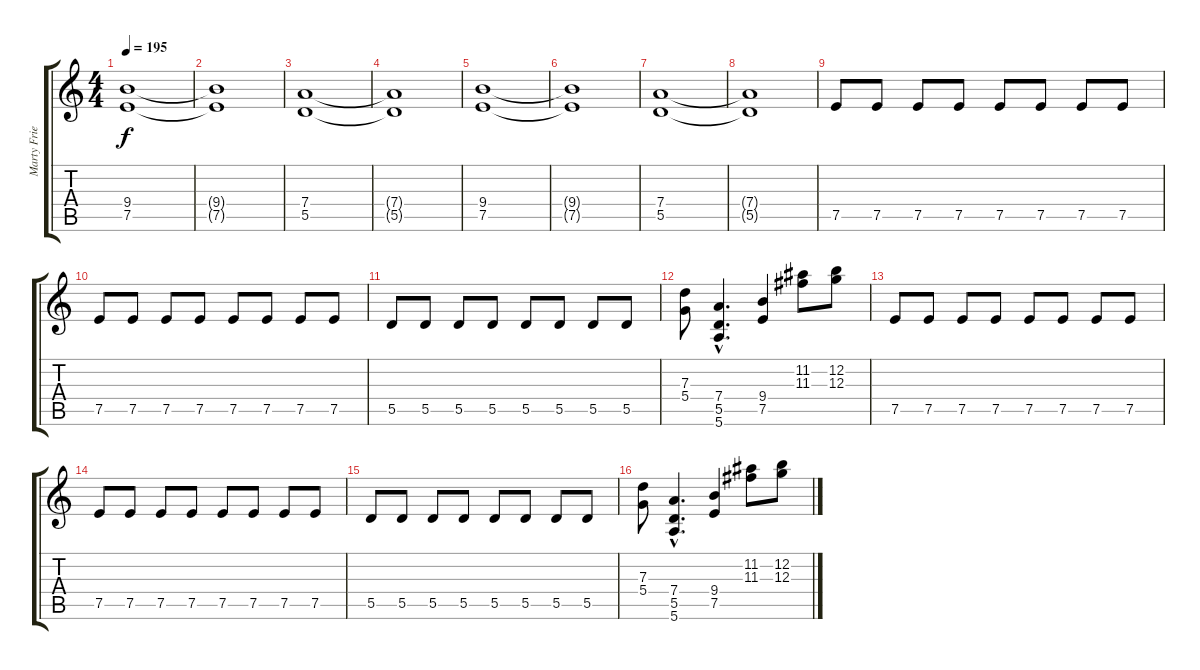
\track ("Marty Friedman" "Marty Frie") {instrument distortionguitar}
\staff {score tabs}
\tuning (E4 B3 G3 D3 A2 E2) {hide}
\ts (4 4)
\tempo 195
\clef g2
\ks c
(9.4 7.5).1{dy f} |
(9.4{t} 7.5{t}).1 |
(7.4 5.5).1 |
(7.4{t} 5.5{t}).1 |
(9.4 7.5).1 |
(9.4{t} 7.5{t}).1 |
(7.4 5.5).1 |
(7.4{t} 5.5{t}).1 |
7.5.8 7.5.8 7.5.8 7.5.8 7.5.8 7.5.8 7.5.8 7.5.8 |
7.5.8 7.5.8 7.5.8 7.5.8 7.5.8 7.5.8 7.5.8 7.5.8 |
5.5.8 5.5.8 5.5.8 5.5.8 5.5.8 5.5.8 5.5.8 5.5.8 |
(7.3 5.4).8 (7.4{hac} 5.5{hac} 5.6{hac}).4{d} (9.4 7.5).4 (11.2 11.3).8 (12.2 12.3).8 |
7.5.8 7.5.8 7.5.8 7.5.8 7.5.8 7.5.8 7.5.8 7.5.8 |
7.5.8 7.5.8 7.5.8 7.5.8 7.5.8 7.5.8 7.5.8 7.5.8 |
5.5.8 5.5.8 5.5.8 5.5.8 5.5.8 5.5.8 5.5.8 5.5.8 |
(7.3 5.4).8 (7.4{hac} 5.5{hac} 5.6{hac}).4{d} (9.4 7.5).4 (11.2 11.3).8 (12.2 12.3).8
